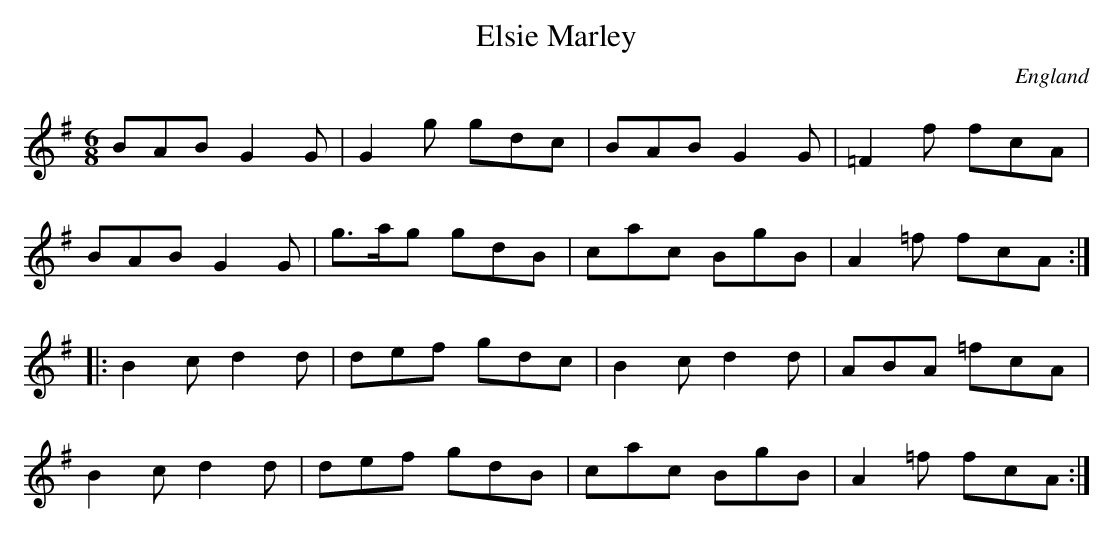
X:1
T:Elsie Marley
O:England
M:6/8
L:1/8
K:G
BAB G2G|G2g gdc|BAB G2G|=F2f fcA|!
BAB G2G|g>ag gdB|cac BgB|A2=f fcA:|!
|:B2c d2d|def gdc|B2c d2d|ABA =fcA|!
B2c d2d|def gdB|cac BgB|A2=f fcA:|!
